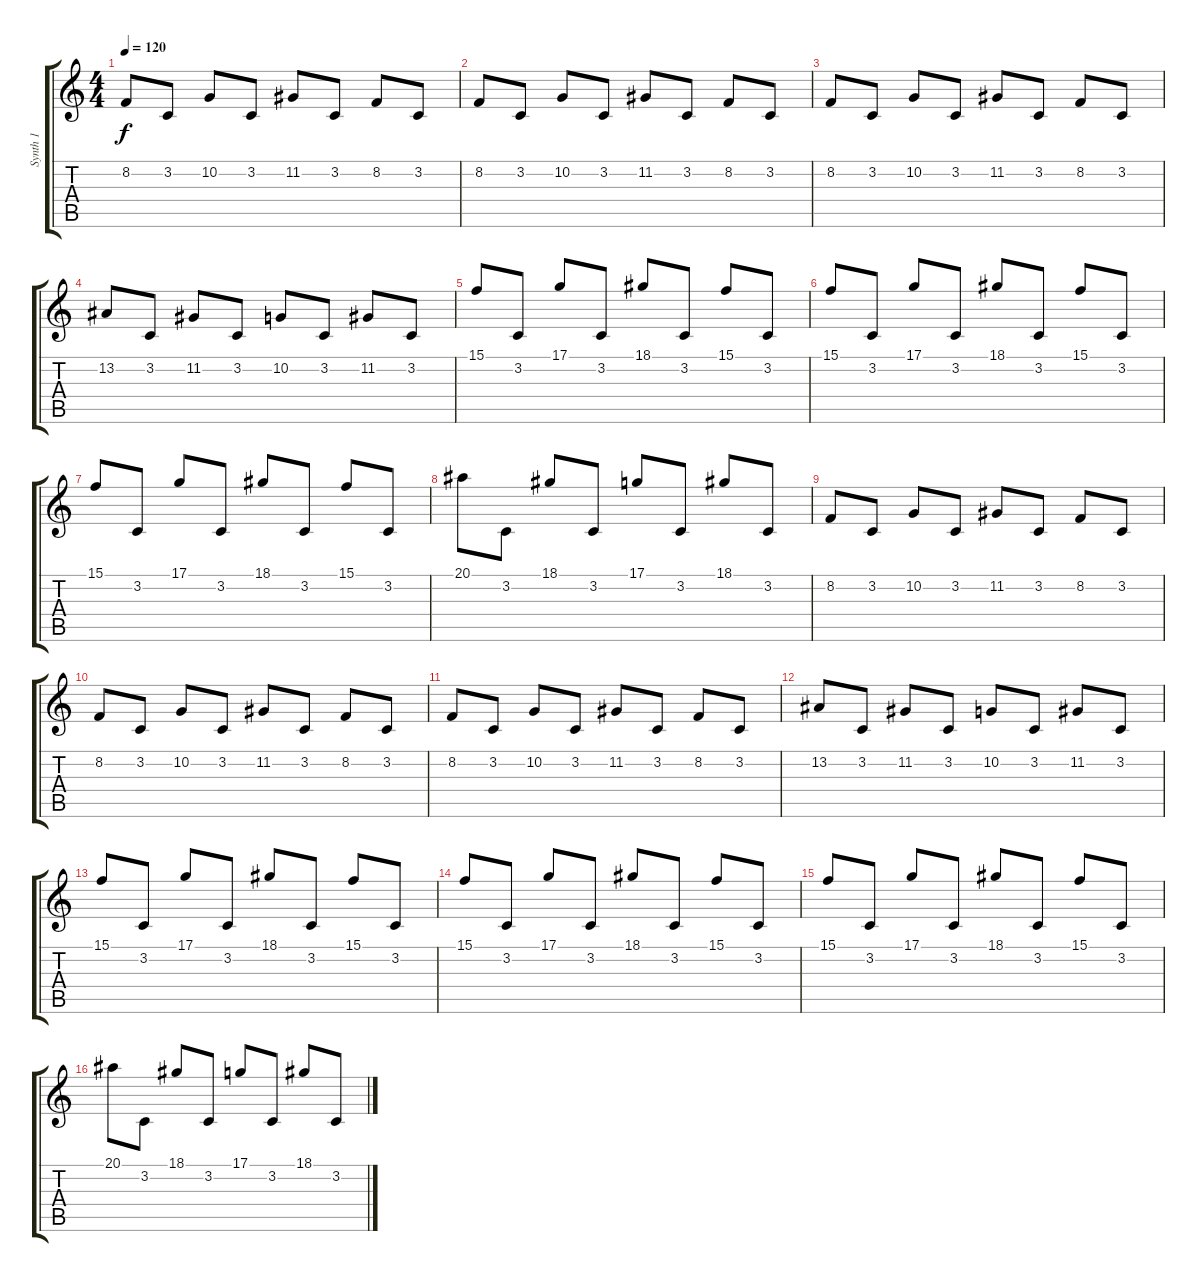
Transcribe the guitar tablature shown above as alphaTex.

\track ("Synth 1" "Synth 1") {instrument lead2sawtooth}
\staff {score tabs}
\tuning (D4 A3 F3 C3 G2 C2) {hide}
\ts (4 4)
\tempo 120
\clef g2
\ks c
8.2.8{dy f} 3.2.8 10.2.8 3.2.8 11.2.8 3.2.8 8.2.8 3.2.8 |
8.2.8 3.2.8 10.2.8 3.2.8 11.2.8 3.2.8 8.2.8 3.2.8 |
8.2.8 3.2.8 10.2.8 3.2.8 11.2.8 3.2.8 8.2.8 3.2.8 |
13.2.8 3.2.8 11.2.8 3.2.8 10.2.8 3.2.8 11.2.8 3.2.8 |
15.1.8 3.2.8 17.1.8 3.2.8 18.1.8 3.2.8 15.1.8 3.2.8 |
15.1.8 3.2.8 17.1.8 3.2.8 18.1.8 3.2.8 15.1.8 3.2.8 |
15.1.8 3.2.8 17.1.8 3.2.8 18.1.8 3.2.8 15.1.8 3.2.8 |
20.1.8 3.2.8 18.1.8 3.2.8 17.1.8 3.2.8 18.1.8 3.2.8 |
8.2.8 3.2.8 10.2.8 3.2.8 11.2.8 3.2.8 8.2.8 3.2.8 |
8.2.8 3.2.8 10.2.8 3.2.8 11.2.8 3.2.8 8.2.8 3.2.8 |
8.2.8 3.2.8 10.2.8 3.2.8 11.2.8 3.2.8 8.2.8 3.2.8 |
13.2.8 3.2.8 11.2.8 3.2.8 10.2.8 3.2.8 11.2.8 3.2.8 |
15.1.8 3.2.8 17.1.8 3.2.8 18.1.8 3.2.8 15.1.8 3.2.8 |
15.1.8 3.2.8 17.1.8 3.2.8 18.1.8 3.2.8 15.1.8 3.2.8 |
15.1.8 3.2.8 17.1.8 3.2.8 18.1.8 3.2.8 15.1.8 3.2.8 |
20.1.8 3.2.8 18.1.8 3.2.8 17.1.8 3.2.8 18.1.8 3.2.8
